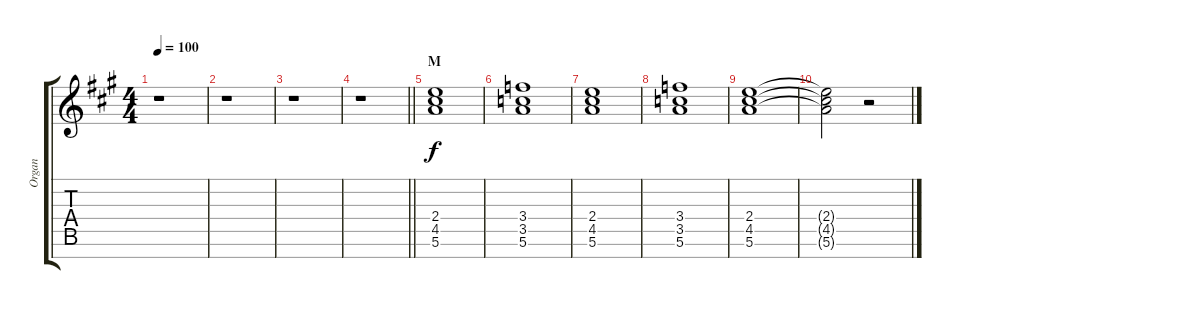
\track ("Organ" "Organ") {instrument rockorgan}
\staff {score tabs}
\tuning (E6 B5 G5 D5 A4 E4 B3) {hide}
\ts (4 4)
\tempo 100
\clef g2
\ks a
r.1{dy f} |
r.1 |
r.1 |
\barLineRight lightlight
r.1 |
\section ("" "M")
(2.4 4.5 5.6).1 |
(3.4 3.5 5.6).1 |
(2.4 4.5 5.6).1 |
(3.4 3.5 5.6).1 |
(2.4 4.5 5.6).1 |
(2.4{t} 4.5{t} 5.6{t}).2 r.2
